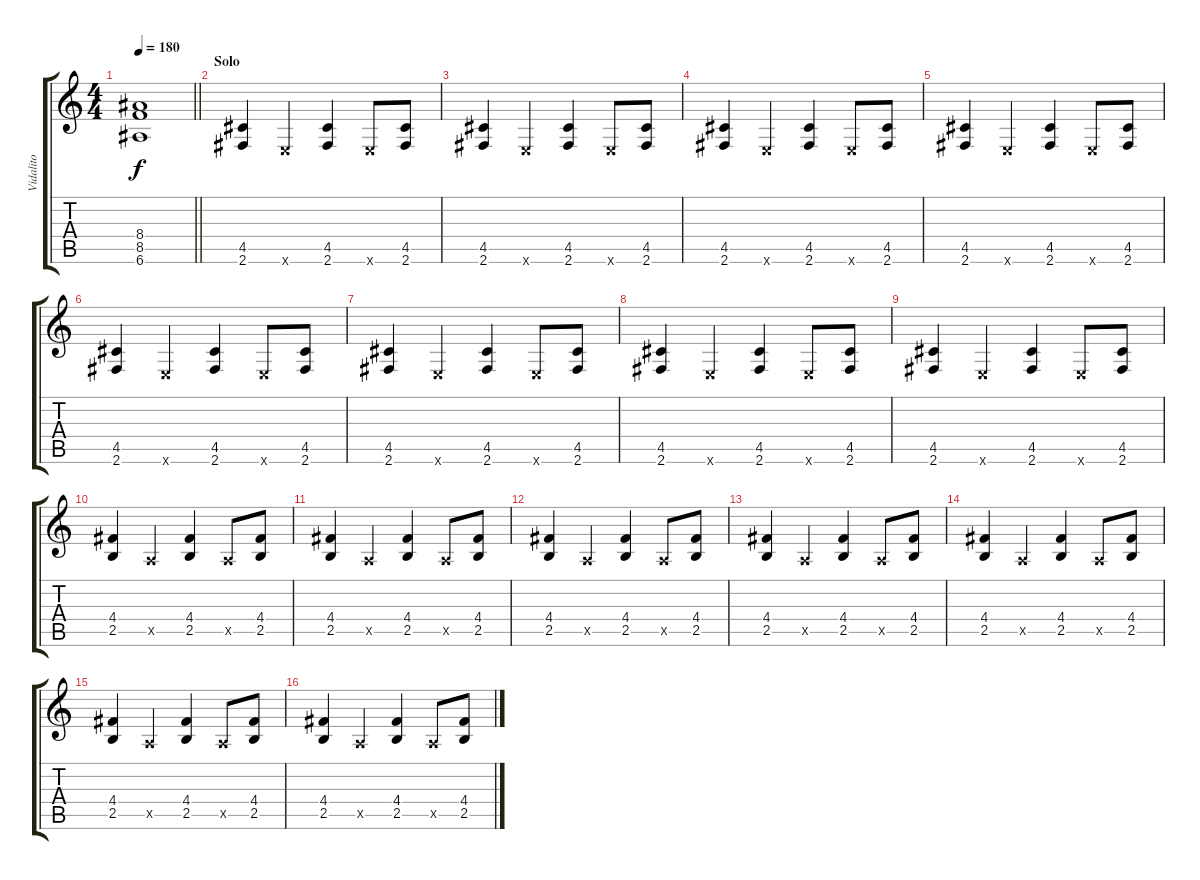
\track ("Vidalito" "Vidalito") {instrument distortionguitar}
\staff {score tabs}
\tuning (E4 B3 G3 D3 A2 E2) {hide}
\ts (4 4)
\tempo 180
\clef g2
\barLineRight lightlight
\ks c
(8.4{t} 8.5{t} 6.6{t}).1{dy f} |
\section ("" "Solo")
(4.5 2.6).4 0.6{x}.4 (4.5 2.6).4 0.6{x}.8 (4.5 2.6).8 |
(4.5 2.6).4 0.6{x}.4 (4.5 2.6).4 0.6{x}.8 (4.5 2.6).8 |
(4.5 2.6).4 0.6{x}.4 (4.5 2.6).4 0.6{x}.8 (4.5 2.6).8 |
(4.5 2.6).4 0.6{x}.4 (4.5 2.6).4 0.6{x}.8 (4.5 2.6).8 |
(4.5 2.6).4 0.6{x}.4 (4.5 2.6).4 0.6{x}.8 (4.5 2.6).8 |
(4.5 2.6).4 0.6{x}.4 (4.5 2.6).4 0.6{x}.8 (4.5 2.6).8 |
(4.5 2.6).4 0.6{x}.4 (4.5 2.6).4 0.6{x}.8 (4.5 2.6).8 |
(4.5 2.6).4 0.6{x}.4 (4.5 2.6).4 0.6{x}.8 (4.5 2.6).8 |
(4.4 2.5).4 0.5{x}.4 (4.4 2.5).4 0.5{x}.8 (4.4 2.5).8 |
(4.4 2.5).4 0.5{x}.4 (4.4 2.5).4 0.5{x}.8 (4.4 2.5).8 |
(4.4 2.5).4 0.5{x}.4 (4.4 2.5).4 0.5{x}.8 (4.4 2.5).8 |
(4.4 2.5).4 0.5{x}.4 (4.4 2.5).4 0.5{x}.8 (4.4 2.5).8 |
(4.4 2.5).4 0.5{x}.4 (4.4 2.5).4 0.5{x}.8 (4.4 2.5).8 |
(4.4 2.5).4 0.5{x}.4 (4.4 2.5).4 0.5{x}.8 (4.4 2.5).8 |
(4.4 2.5).4 0.5{x}.4 (4.4 2.5).4 0.5{x}.8 (4.4 2.5).8
